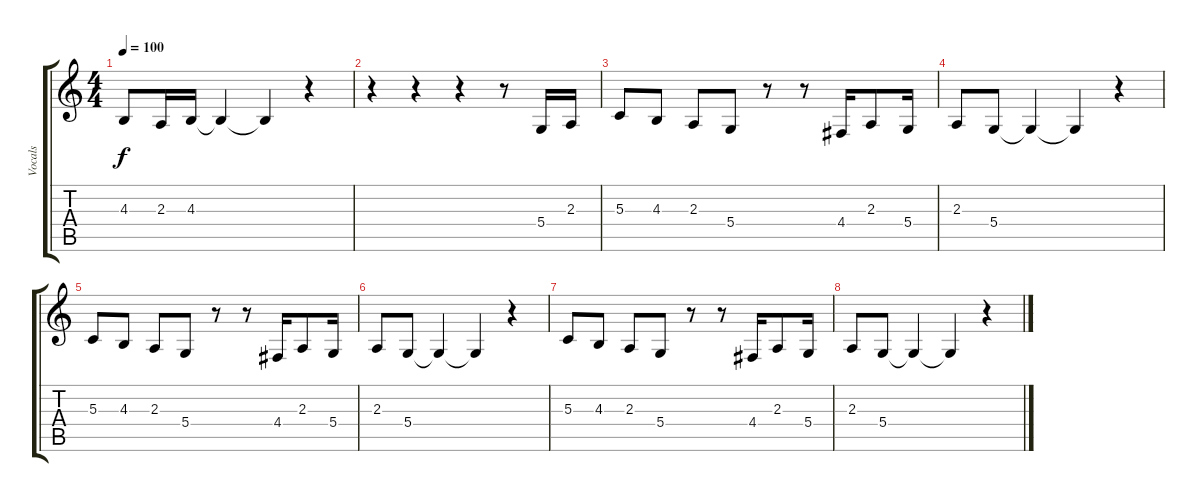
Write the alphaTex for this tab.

\track ("Vocals" "Vocals") {instrument clarinet}
\staff {score tabs}
\tuning (E4 B3 G3 D3 A2 E2) {hide}
\ts (4 4)
\tempo 100
\clef g2
\ks c
4.3.8{dy f} 2.3.16 4.3.16 4.3{t}.4 4.3{t}.4 r.4 |
r.4 r.4 r.4 r.8 5.4.16 2.3.16 |
5.3.8 4.3.8 2.3.8 5.4.8 r.8 r.8 4.4.16 2.3.8 5.4.16 |
2.3.8 5.4.8 5.4{t}.4 5.4{t}.4 r.4 |
5.3.8 4.3.8 2.3.8 5.4.8 r.8 r.8 4.4.16 2.3.8 5.4.16 |
2.3.8 5.4.8 5.4{t}.4 5.4{t}.4 r.4 |
5.3.8 4.3.8 2.3.8 5.4.8 r.8 r.8 4.4.16 2.3.8 5.4.16 |
2.3.8 5.4.8 5.4{t}.4 5.4{t}.4 r.4
